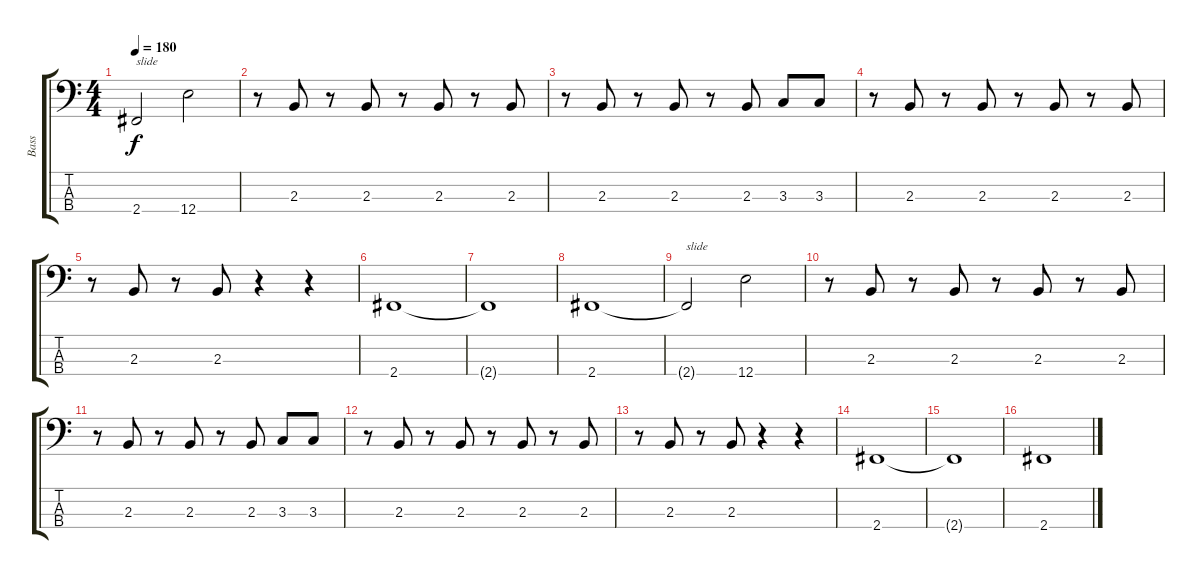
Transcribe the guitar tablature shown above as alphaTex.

\track ("Bass" "Bass") {instrument electricbasspick}
\staff {score tabs}
\tuning (G2 D2 A1 E1) {hide}
\ts (4 4)
\tempo 180
\clef f4
\ks c
2.4{t}.2{txt "slide" dy f} 12.4.2 |
r.8 2.3.8 r.8 2.3.8 r.8 2.3.8 r.8 2.3.8 |
r.8 2.3.8 r.8 2.3.8 r.8 2.3.8 3.3.8 3.3.8 |
r.8 2.3.8 r.8 2.3.8 r.8 2.3.8 r.8 2.3.8 |
r.8 2.3.8 r.8 2.3.8 r.4 r.4 |
2.4.1 |
2.4{t}.1 |
2.4.1 |
2.4{t}.2{txt "slide"} 12.4.2 |
r.8 2.3.8 r.8 2.3.8 r.8 2.3.8 r.8 2.3.8 |
r.8 2.3.8 r.8 2.3.8 r.8 2.3.8 3.3.8 3.3.8 |
r.8 2.3.8 r.8 2.3.8 r.8 2.3.8 r.8 2.3.8 |
r.8 2.3.8 r.8 2.3.8 r.4 r.4 |
2.4.1 |
2.4{t}.1 |
2.4.1
